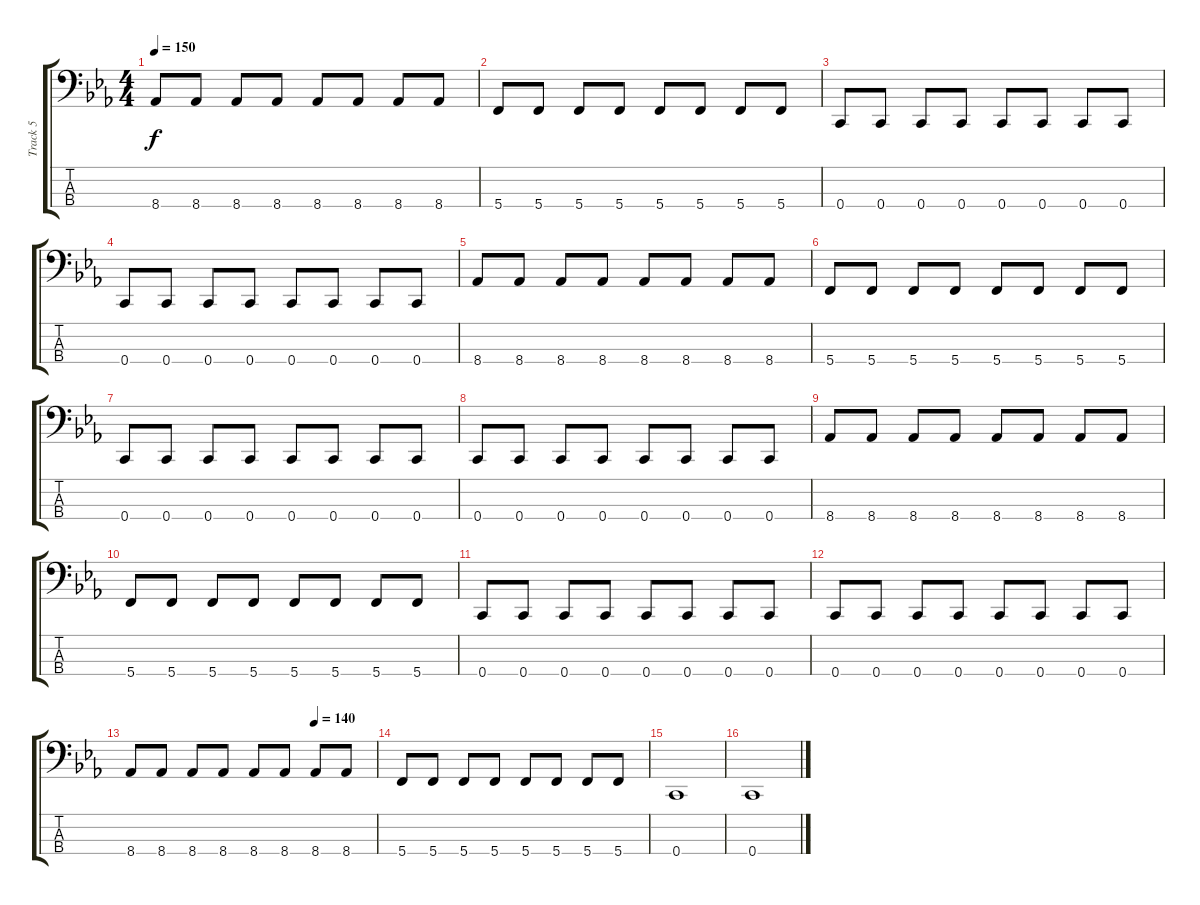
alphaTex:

\track ("Track 5" "Track 5") {instrument electricbasspick}
\staff {score tabs}
\tuning (F2 C2 G1 C1) {hide}
\ts (4 4)
\tempo 150
\clef f4
\ks cminor
8.4.8{dy f} 8.4.8 8.4.8 8.4.8 8.4.8 8.4.8 8.4.8 8.4.8 |
5.4.8 5.4.8 5.4.8 5.4.8 5.4.8 5.4.8 5.4.8 5.4.8 |
0.4.8 0.4.8 0.4.8 0.4.8 0.4.8 0.4.8 0.4.8 0.4.8 |
0.4.8 0.4.8 0.4.8 0.4.8 0.4.8 0.4.8 0.4.8 0.4.8 |
8.4.8 8.4.8 8.4.8 8.4.8 8.4.8 8.4.8 8.4.8 8.4.8 |
5.4.8 5.4.8 5.4.8 5.4.8 5.4.8 5.4.8 5.4.8 5.4.8 |
0.4.8 0.4.8 0.4.8 0.4.8 0.4.8 0.4.8 0.4.8 0.4.8 |
0.4.8 0.4.8 0.4.8 0.4.8 0.4.8 0.4.8 0.4.8 0.4.8 |
8.4.8 8.4.8 8.4.8 8.4.8 8.4.8 8.4.8 8.4.8 8.4.8 |
5.4.8 5.4.8 5.4.8 5.4.8 5.4.8 5.4.8 5.4.8 5.4.8 |
0.4.8 0.4.8 0.4.8 0.4.8 0.4.8 0.4.8 0.4.8 0.4.8 |
0.4.8 0.4.8 0.4.8 0.4.8 0.4.8 0.4.8 0.4.8 0.4.8 |
\tempo (140 0.75)
8.4.8 8.4.8 8.4.8 8.4.8 8.4.8 8.4.8 8.4.8 8.4.8 |
5.4.8 5.4.8 5.4.8 5.4.8 5.4.8 5.4.8 5.4.8 5.4.8 |
0.4.1 |
0.4.1
